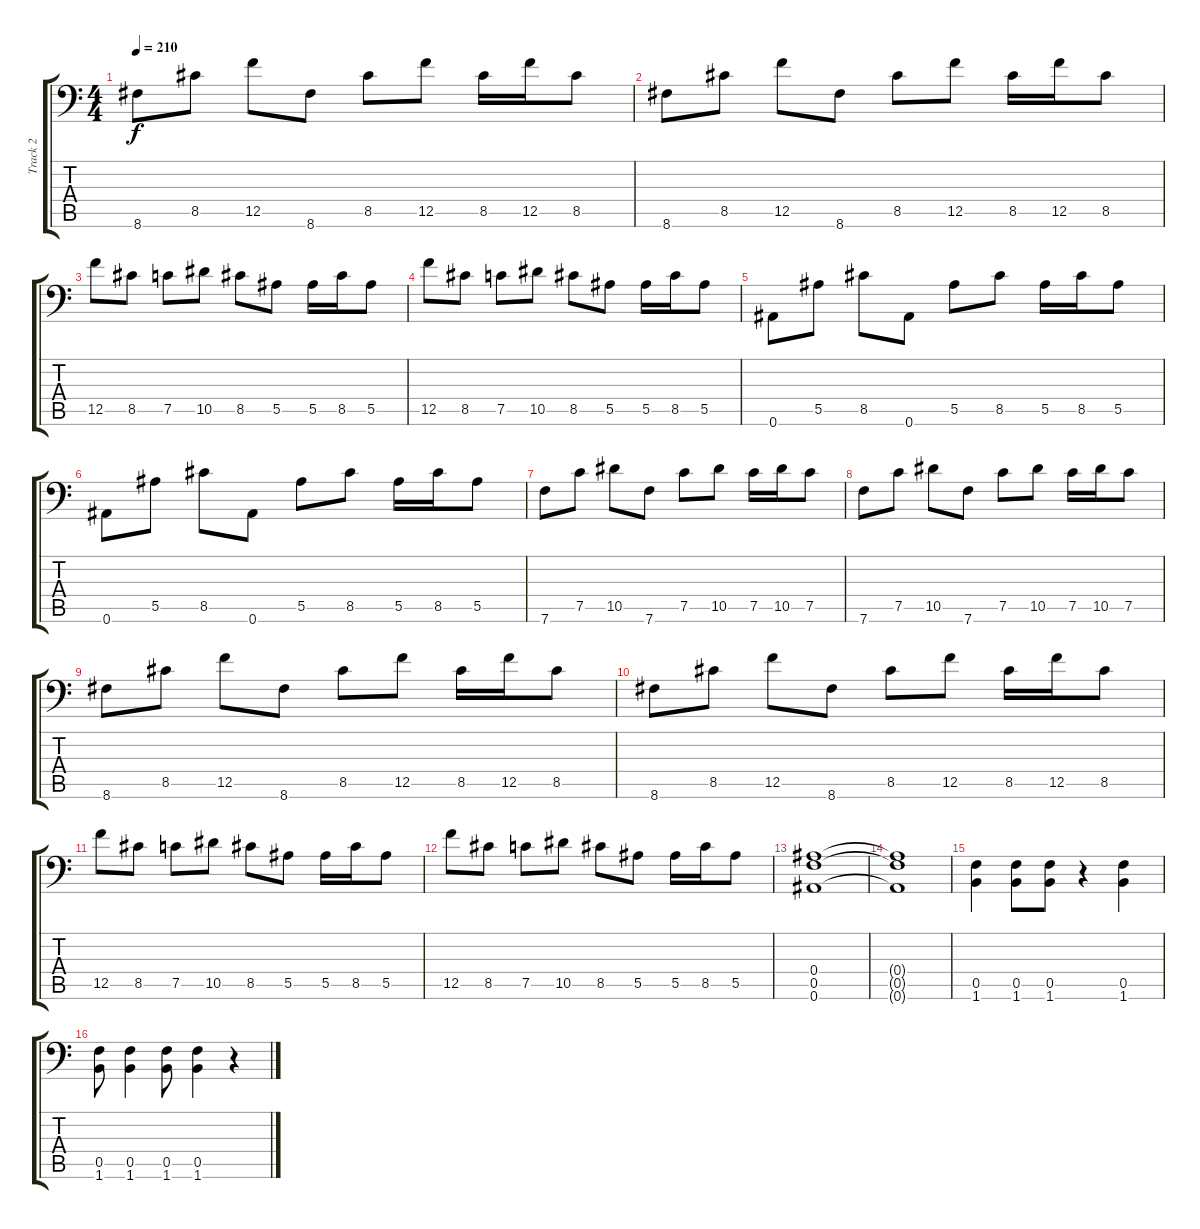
\track ("Track 2" "Track 2") {instrument distortionguitar}
\staff {score tabs}
\tuning (C4 G3 Eb3 Bb2 F2 Bb1) {hide}
\ts (4 4)
\tempo 210
\clef f4
\ks c
8.6.8{dy f} 8.5.8 12.5.8 8.6.8 8.5.8 12.5.8 8.5.16 12.5.16 8.5.8 |
8.6.8 8.5.8 12.5.8 8.6.8 8.5.8 12.5.8 8.5.16 12.5.16 8.5.8 |
12.5.8 8.5.8 7.5.8 10.5.8 8.5.8 5.5.8 5.5.16 8.5.16 5.5.8 |
12.5.8 8.5.8 7.5.8 10.5.8 8.5.8 5.5.8 5.5.16 8.5.16 5.5.8 |
0.6.8 5.5.8 8.5.8 0.6.8 5.5.8 8.5.8 5.5.16 8.5.16 5.5.8 |
0.6.8 5.5.8 8.5.8 0.6.8 5.5.8 8.5.8 5.5.16 8.5.16 5.5.8 |
7.6.8 7.5.8 10.5.8 7.6.8 7.5.8 10.5.8 7.5.16 10.5.16 7.5.8 |
7.6.8 7.5.8 10.5.8 7.6.8 7.5.8 10.5.8 7.5.16 10.5.16 7.5.8 |
8.6.8 8.5.8 12.5.8 8.6.8 8.5.8 12.5.8 8.5.16 12.5.16 8.5.8 |
8.6.8 8.5.8 12.5.8 8.6.8 8.5.8 12.5.8 8.5.16 12.5.16 8.5.8 |
12.5.8 8.5.8 7.5.8 10.5.8 8.5.8 5.5.8 5.5.16 8.5.16 5.5.8 |
12.5.8 8.5.8 7.5.8 10.5.8 8.5.8 5.5.8 5.5.16 8.5.16 5.5.8 |
(0.4 0.5 0.6).1 |
(0.4{t} 0.5{t} 0.6{t}).1 |
(0.5 1.6).4 (0.5 1.6).8 (0.5 1.6).8 r.4 (0.5 1.6).4 |
(0.5 1.6).8 (0.5 1.6).4 (0.5 1.6).8 (0.5 1.6).4 r.4
